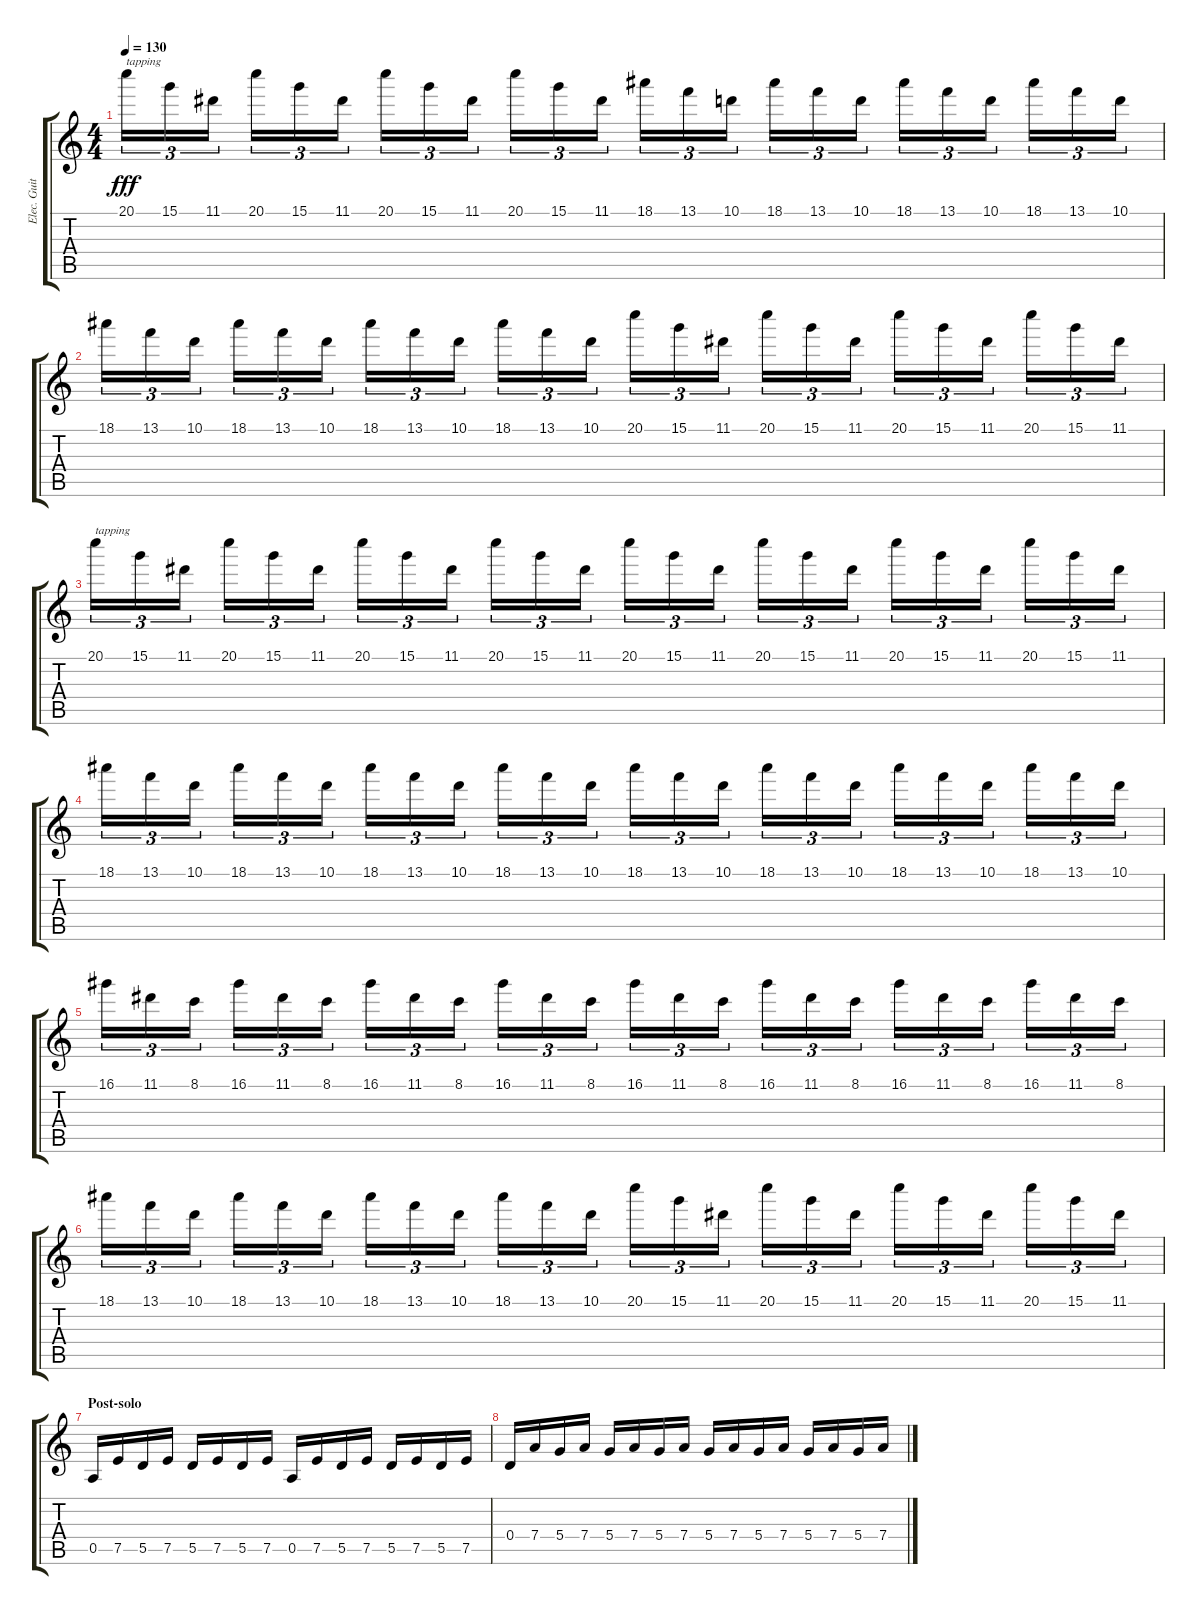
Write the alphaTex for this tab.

\track ("Elec. Guit. 2" "Elec. Guit") {instrument overdrivenguitar}
\staff {score tabs}
\tuning (E4 B3 G3 D3 A2 E2) {hide}
\ts (4 4)
\tempo 130
\clef g2
\ks c
20.1.16{tu (3 2) txt "tapping" dy fff} 15.1.16{tu (3 2)} 11.1.16{tu (3 2)} 20.1.16{tu (3 2)} 15.1.16{tu (3 2)} 11.1.16{tu (3 2)} 20.1.16{tu (3 2)} 15.1.16{tu (3 2)} 11.1.16{tu (3 2)} 20.1.16{tu (3 2)} 15.1.16{tu (3 2)} 11.1.16{tu (3 2)} 18.1.16{tu (3 2)} 13.1.16{tu (3 2)} 10.1.16{tu (3 2)} 18.1.16{tu (3 2)} 13.1.16{tu (3 2)} 10.1.16{tu (3 2)} 18.1.16{tu (3 2)} 13.1.16{tu (3 2)} 10.1.16{tu (3 2)} 18.1.16{tu (3 2)} 13.1.16{tu (3 2)} 10.1.16{tu (3 2)} |
18.1.16{tu (3 2)} 13.1.16{tu (3 2)} 10.1.16{tu (3 2)} 18.1.16{tu (3 2)} 13.1.16{tu (3 2)} 10.1.16{tu (3 2)} 18.1.16{tu (3 2)} 13.1.16{tu (3 2)} 10.1.16{tu (3 2)} 18.1.16{tu (3 2)} 13.1.16{tu (3 2)} 10.1.16{tu (3 2)} 20.1.16{tu (3 2)} 15.1.16{tu (3 2)} 11.1.16{tu (3 2)} 20.1.16{tu (3 2)} 15.1.16{tu (3 2)} 11.1.16{tu (3 2)} 20.1.16{tu (3 2)} 15.1.16{tu (3 2)} 11.1.16{tu (3 2)} 20.1.16{tu (3 2)} 15.1.16{tu (3 2)} 11.1.16{tu (3 2)} |
20.1.16{tu (3 2) txt "tapping"} 15.1.16{tu (3 2)} 11.1.16{tu (3 2)} 20.1.16{tu (3 2)} 15.1.16{tu (3 2)} 11.1.16{tu (3 2)} 20.1.16{tu (3 2)} 15.1.16{tu (3 2)} 11.1.16{tu (3 2)} 20.1.16{tu (3 2)} 15.1.16{tu (3 2)} 11.1.16{tu (3 2)} 20.1.16{tu (3 2)} 15.1.16{tu (3 2)} 11.1.16{tu (3 2)} 20.1.16{tu (3 2)} 15.1.16{tu (3 2)} 11.1.16{tu (3 2)} 20.1.16{tu (3 2)} 15.1.16{tu (3 2)} 11.1.16{tu (3 2)} 20.1.16{tu (3 2)} 15.1.16{tu (3 2)} 11.1.16{tu (3 2)} |
18.1.16{tu (3 2)} 13.1.16{tu (3 2)} 10.1.16{tu (3 2)} 18.1.16{tu (3 2)} 13.1.16{tu (3 2)} 10.1.16{tu (3 2)} 18.1.16{tu (3 2)} 13.1.16{tu (3 2)} 10.1.16{tu (3 2)} 18.1.16{tu (3 2)} 13.1.16{tu (3 2)} 10.1.16{tu (3 2)} 18.1.16{tu (3 2)} 13.1.16{tu (3 2)} 10.1.16{tu (3 2)} 18.1.16{tu (3 2)} 13.1.16{tu (3 2)} 10.1.16{tu (3 2)} 18.1.16{tu (3 2)} 13.1.16{tu (3 2)} 10.1.16{tu (3 2)} 18.1.16{tu (3 2)} 13.1.16{tu (3 2)} 10.1.16{tu (3 2)} |
16.1.16{tu (3 2)} 11.1.16{tu (3 2)} 8.1.16{tu (3 2)} 16.1.16{tu (3 2)} 11.1.16{tu (3 2)} 8.1.16{tu (3 2)} 16.1.16{tu (3 2)} 11.1.16{tu (3 2)} 8.1.16{tu (3 2)} 16.1.16{tu (3 2)} 11.1.16{tu (3 2)} 8.1.16{tu (3 2)} 16.1.16{tu (3 2)} 11.1.16{tu (3 2)} 8.1.16{tu (3 2)} 16.1.16{tu (3 2)} 11.1.16{tu (3 2)} 8.1.16{tu (3 2)} 16.1.16{tu (3 2)} 11.1.16{tu (3 2)} 8.1.16{tu (3 2)} 16.1.16{tu (3 2)} 11.1.16{tu (3 2)} 8.1.16{tu (3 2)} |
18.1.16{tu (3 2)} 13.1.16{tu (3 2)} 10.1.16{tu (3 2)} 18.1.16{tu (3 2)} 13.1.16{tu (3 2)} 10.1.16{tu (3 2)} 18.1.16{tu (3 2)} 13.1.16{tu (3 2)} 10.1.16{tu (3 2)} 18.1.16{tu (3 2)} 13.1.16{tu (3 2)} 10.1.16{tu (3 2)} 20.1.16{tu (3 2)} 15.1.16{tu (3 2)} 11.1.16{tu (3 2)} 20.1.16{tu (3 2)} 15.1.16{tu (3 2)} 11.1.16{tu (3 2)} 20.1.16{tu (3 2)} 15.1.16{tu (3 2)} 11.1.16{tu (3 2)} 20.1.16{tu (3 2)} 15.1.16{tu (3 2)} 11.1.16{tu (3 2)} |
\section ("" "Post-solo")
0.5.16 7.5.16 5.5.16 7.5.16 5.5.16 7.5.16 5.5.16 7.5.16 0.5.16 7.5.16 5.5.16 7.5.16 5.5.16 7.5.16 5.5.16 7.5.16 |
0.4.16 7.4.16 5.4.16 7.4.16 5.4.16 7.4.16 5.4.16 7.4.16 5.4.16 7.4.16 5.4.16 7.4.16 5.4.16 7.4.16 5.4.16 7.4.16
